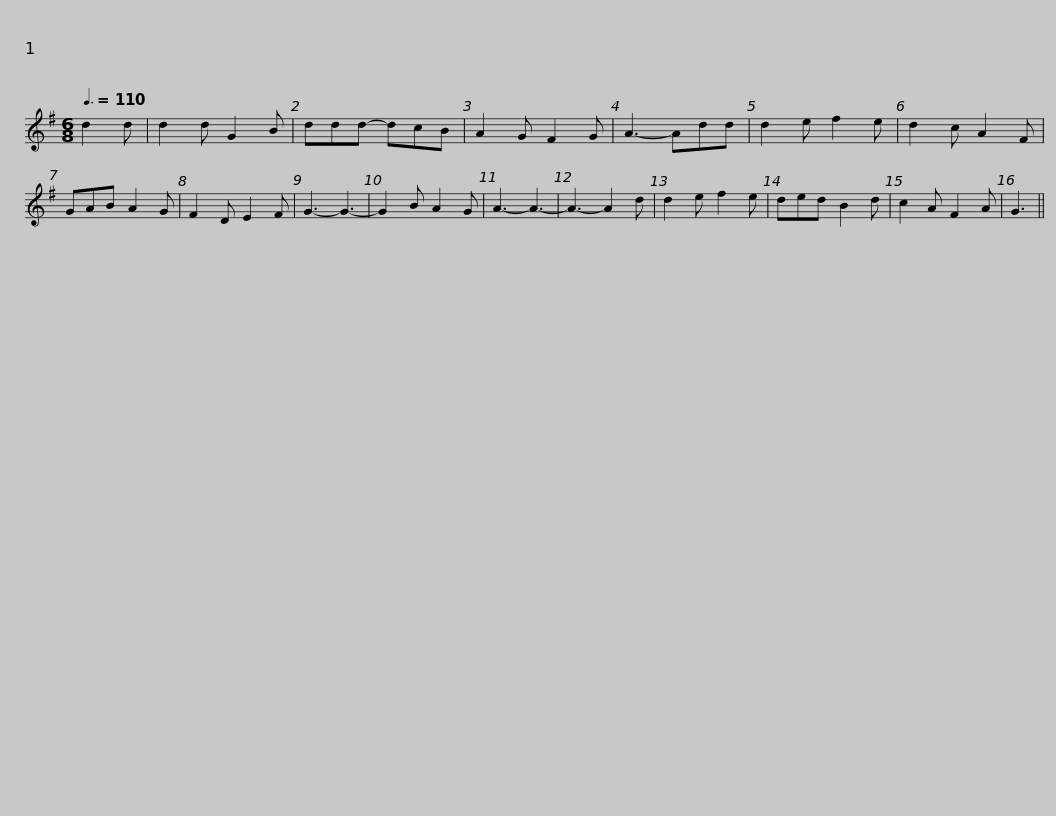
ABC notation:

X:1
L:1/8
Q:3/8=110
M:6/8
I:linebreak $
K:G
V:1 treble
V:1
 d2 d | d2 d G2 B | ddd- dcB | A2 G F2 G | A3- Add | %5
 d2 e f2 e | d2 c A2 F | GAB A2 G | F2 D E2 F |$ G3- G3- | %10
 G2 B A2 G | A3- A3- | A3- A2 d | d2 e f2 e | ded B2 d | %15
 c2 A F2 A | G3 || %17
